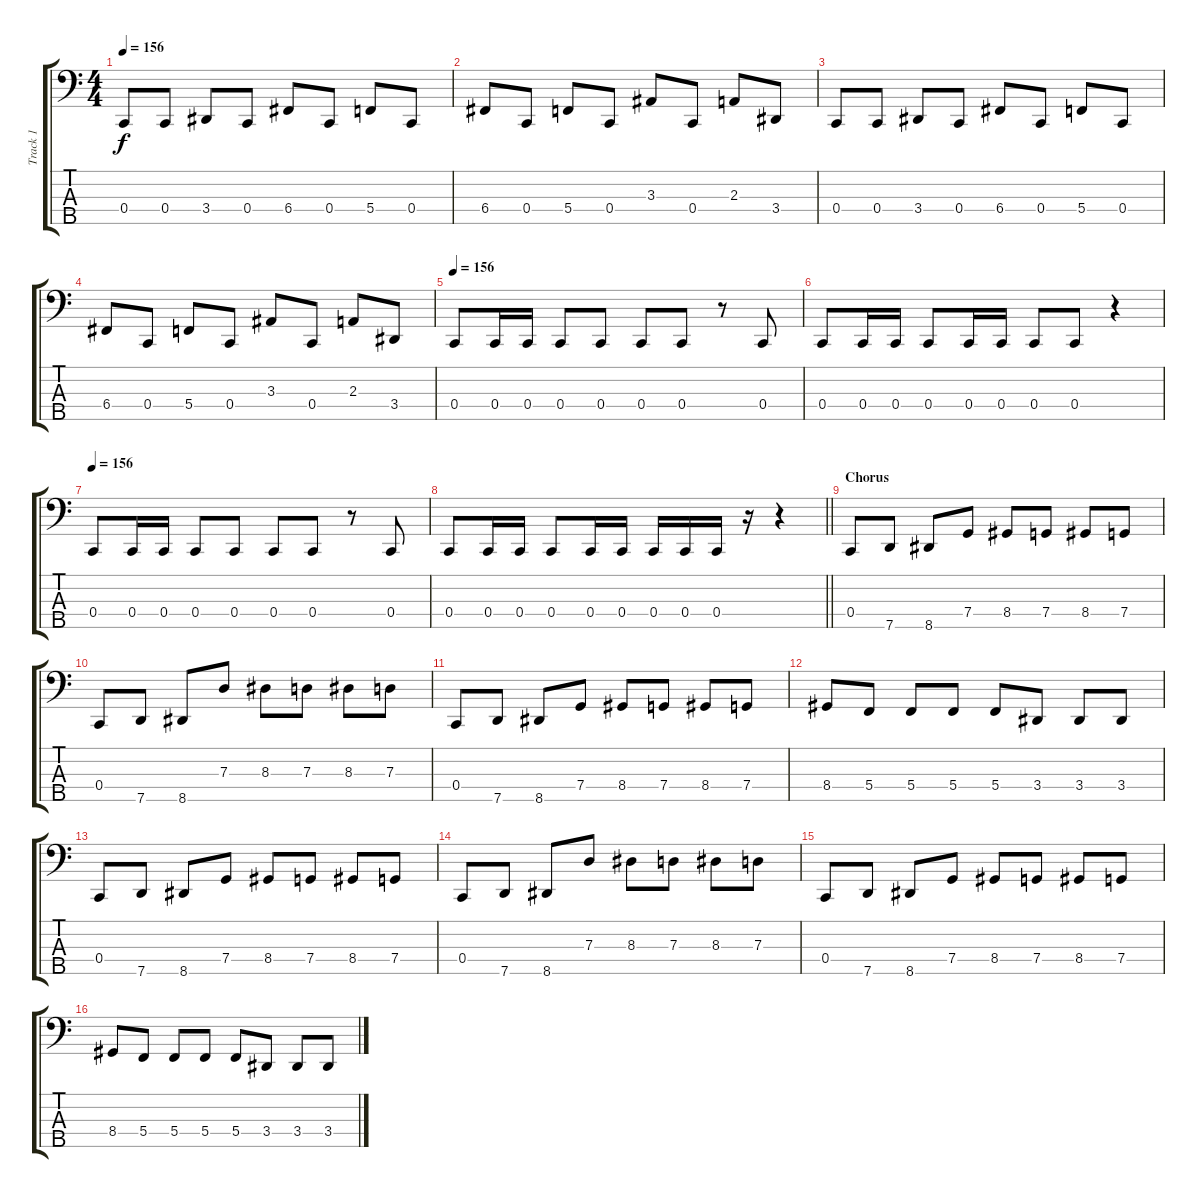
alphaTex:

\track ("Track 1" "Track 1") {instrument electricbassfinger}
\staff {score tabs}
\tuning (F2 C2 G1 C1 G0) {hide}
\ts (4 4)
\tempo 156
\clef f4
\ks c
0.4.8{dy f} 0.4.8 3.4.8 0.4.8 6.4.8 0.4.8 5.4.8 0.4.8 |
6.4.8 0.4.8 5.4.8 0.4.8 3.3.8 0.4.8 2.3.8 3.4.8 |
0.4.8 0.4.8 3.4.8 0.4.8 6.4.8 0.4.8 5.4.8 0.4.8 |
6.4.8 0.4.8 5.4.8 0.4.8 3.3.8 0.4.8 2.3.8 3.4.8 |
\tempo 156
0.4.8 0.4.16 0.4.16 0.4.8 0.4.8 0.4.8 0.4.8 r.8 0.4.8 |
0.4.8 0.4.16{beam merge} 0.4.16 0.4.8 0.4.16 0.4.16 0.4.8 0.4.8 r.4 |
\tempo 156
0.4.8 0.4.16 0.4.16 0.4.8 0.4.8 0.4.8 0.4.8 r.8 0.4.8 |
\barLineRight lightlight
0.4.8 0.4.16{beam merge} 0.4.16 0.4.8 0.4.16 0.4.16 0.4.16 0.4.16 0.4.16 r.16 r.4 |
\section ("" "Chorus")
0.4.8 7.5.8 8.5.8 7.4.8 8.4.8 7.4.8 8.4.8 7.4.8 |
0.4.8 7.5.8 8.5.8 7.3.8 8.3.8 7.3.8 8.3.8 7.3.8 |
0.4.8 7.5.8 8.5.8 7.4.8 8.4.8 7.4.8 8.4.8 7.4.8 |
8.4.8 5.4.8 5.4.8 5.4.8 5.4.8 3.4.8 3.4.8 3.4.8 |
0.4.8 7.5.8 8.5.8 7.4.8 8.4.8 7.4.8 8.4.8 7.4.8 |
0.4.8 7.5.8 8.5.8 7.3.8 8.3.8 7.3.8 8.3.8 7.3.8 |
0.4.8 7.5.8 8.5.8 7.4.8 8.4.8 7.4.8 8.4.8 7.4.8 |
8.4.8 5.4.8 5.4.8 5.4.8 5.4.8 3.4.8 3.4.8 3.4.8
